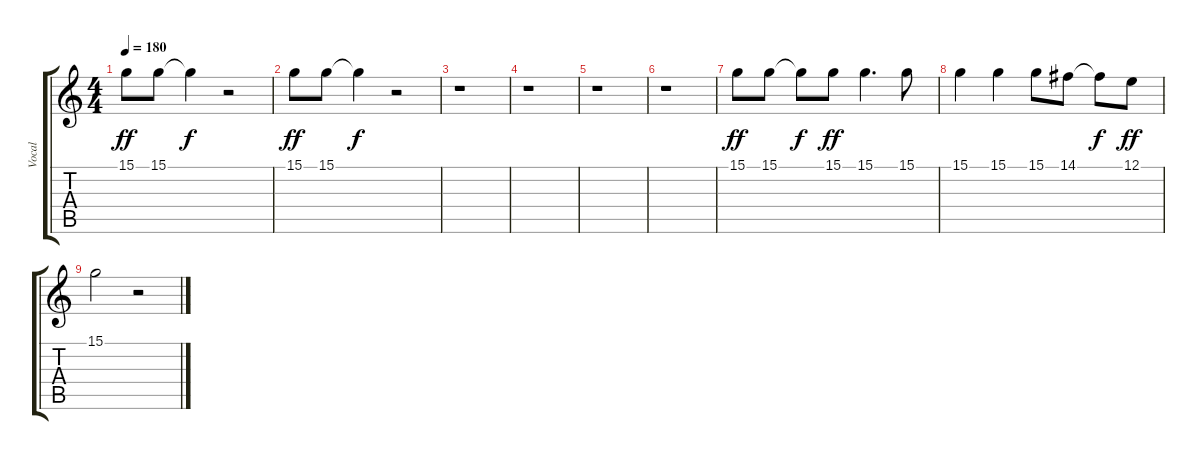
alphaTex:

\track ("Vocal" "Vocal") {instrument lead8bassandlead}
\staff {score tabs}
\tuning (E4 B3 G3 D3 A2 E2) {hide}
\ts (4 4)
\tempo 180
\clef g2
\ks c
15.1.8{dy ff} 15.1.8 15.1{t}.4{dy f} r.2 |
15.1.8{dy ff} 15.1.8 15.1{t}.4{dy f} r.2 |
r.1 |
r.1 |
r.1 |
r.1 |
15.1.8{dy ff} 15.1.8 15.1{t}.8{dy f} 15.1.8{dy ff} 15.1.4{d} 15.1.8 |
15.1.4 15.1.4 15.1.8 14.1.8 14.1{t}.8{dy f} 12.1.8{dy ff} |
15.1.2 r.2
